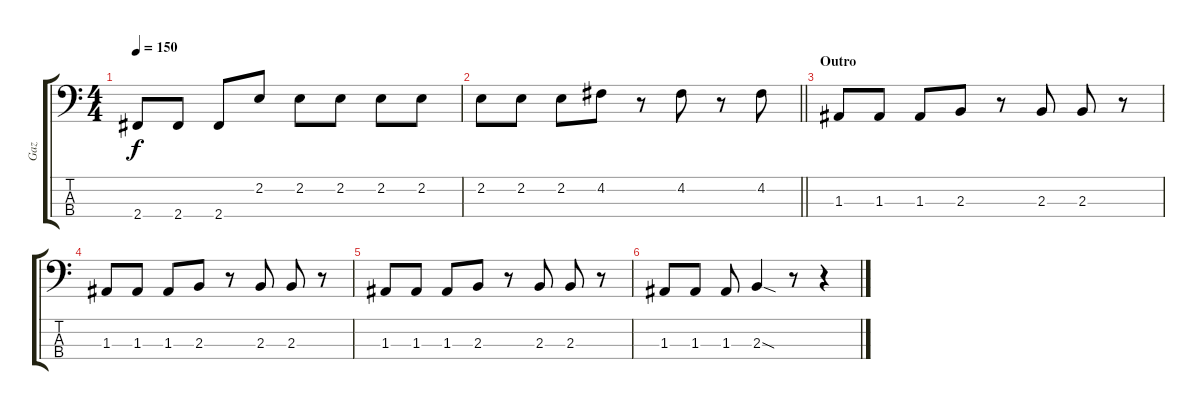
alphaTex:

\track ("Gaz" "Gaz") {instrument electricbasspick}
\staff {score tabs}
\tuning (G2 D2 A1 E1) {hide}
\ts (4 4)
\tempo 150
\clef f4
\ks c
2.4.8{dy f} 2.4.8 2.4.8 2.2.8 2.2.8 2.2.8 2.2.8 2.2.8 |
\barLineRight lightlight
2.2.8 2.2.8 2.2.8 4.2.8 r.8 4.2.8 r.8 4.2.8 |
\section ("" "Outro")
1.3.8 1.3.8 1.3.8 2.3.8 r.8 2.3.8 2.3.8 r.8 |
1.3.8 1.3.8 1.3.8 2.3.8 r.8 2.3.8 2.3.8 r.8 |
1.3.8 1.3.8 1.3.8 2.3.8 r.8 2.3.8 2.3.8 r.8 |
1.3.8 1.3.8 1.3.8 2.3{sod}.4 r.8 r.4
